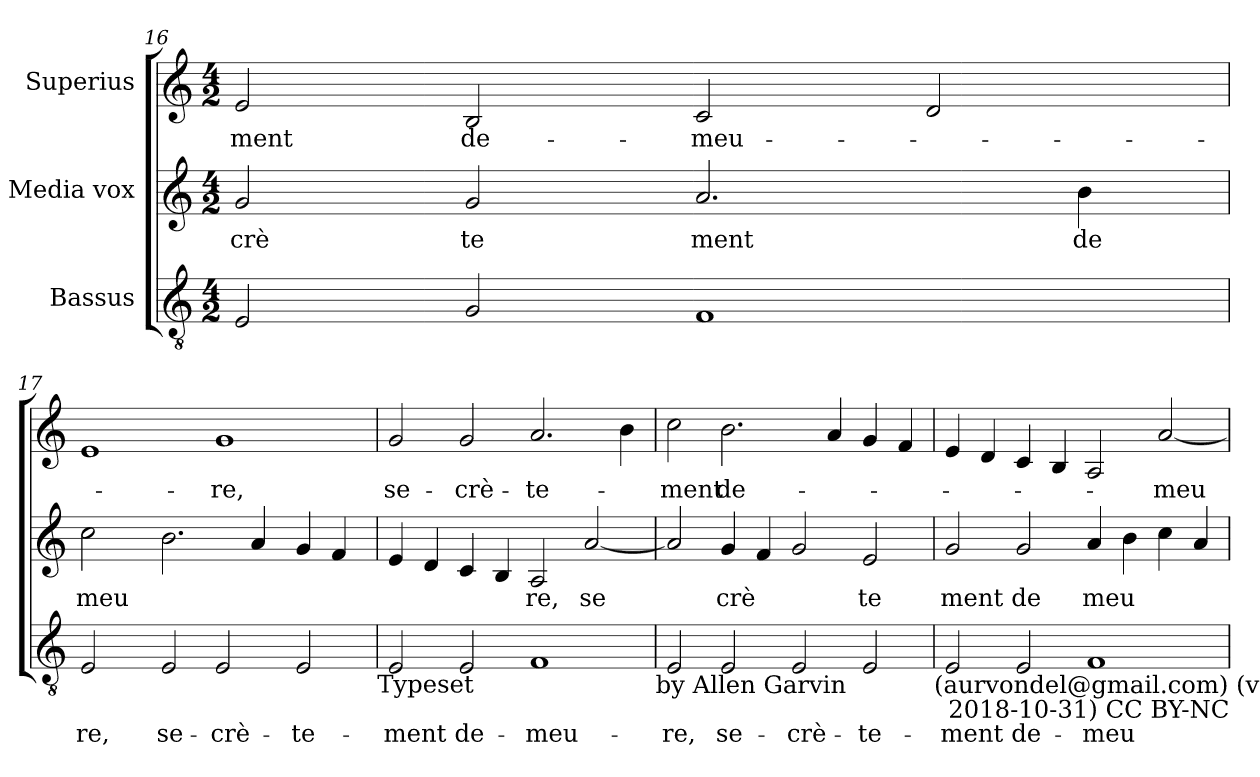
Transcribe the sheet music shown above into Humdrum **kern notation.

**kern	**text	**kern	**text	**kern	**text
*part3	*part3	*part2	*part2	*part1	*part1
*staff3	*staff3	*staff2	*staff2	*staff1	*staff1
*I"Bassus	*	*I"Media vox	*	*I"Superius	*
*clefGv2	*	*clefG2	*	*clefG2	*
*M4/2	*	*M4/2	*	*M4/2	*
=16	=16	=16	=16	=16	=16
!	!	!	!LO:LY:b:cj	!	!LO:LY:b:cj
2E/	.	2g/	crè	2e/	-ment
!	!	!	!LO:LY:b:cj	!	!LO:LY:b:cj
2G/	.	2g/	te	2B/	de-
!	!	!	!LO:LY:b:cj	!	!LO:LY:b
1F	.	2.a/	ment	2c/	-meu-
.	.	.	.	2d/	.
!	!	!	!LO:LY:b:cj	!	!
.	.	4b\	de	.	.
!!LO:LB:g=z
=17	=17	=17	=17	=17	=17
!	!LO:LY:b:cj	!	!LO:LY:b	!	!
*	*	*	*	*^	*
2E/	re,	2cc\	meu	1e	4ryy	.
.	.	.	.	.	16ryy	.
.	.	.	.	.	1ryy	.
!	!LO:LY:b:cj	!	!	!	!	!
2E/	se-	2.b\	.	.	.	.
!	!LO:LY:b:cj	!	!	!	!	!LO:LY:b:cj
2E/	-crè-	.	.	1g	.	-re,
.	.	4a/	.	.	.	.
.	.	.	.	.	2ryy	.
!	!LO:LY:b:cj	!	!	!	!	!
2E/	-te-	4g/	.	.	.	.
.	.	4f/	.	.	.	.
.	.	.	.	.	8.ryy	.
!LO:TX:b:t=Typeset	!	!	!	!	!	!
=18	=18	=18	=18	=18	=18	=18
!	!LO:LY:b:cj	!	!	!	!	!LO:LY:b:cj
*	*	*	*	*v	*v	*
2E/	-ment	4e/	.	2g/	se-
.	.	4d/	.	.	.
!	!LO:LY:b:cj	!	!	!	!LO:LY:b:cj
2E/	de-	4c/	.	2g/	-crè-
.	.	4B/	.	.	.
!	!LO:LY:b:cj	!	!LO:LY:b:cj	!	!LO:LY:b:cj
1F	-meu-	2A/	re,	2.a/	-te-
!	!	!	!LO:LY:b:cj	!	!
.	.	[<2a/	se	.	.
.	.	.	.	4b\	.
!LO:TX:b:t=by Allen Garvin	!	!	!	!	!
=19	=19	=19	=19	=19	=19
!	!LO:LY:b:cj	!	!	!	!LO:LY:b:cj
2E/	-re,	2a/]	.	2cc\	-ment
!	!LO:LY:b:cj	!	!LO:LY:b	!	!LO:LY:b:cj
2E/	se-	4g/	crè	2.b\	de-
.	.	4f/	.	.	.
!	!LO:LY:b:cj	!	!	!	!
2E/	-crè-	2g/	.	.	.
.	.	.	.	4a/	.
!	!LO:LY:b:cj	!	!LO:LY:b:cj	!	!
2E/	-te-	2e/	te	4g/	.
.	.	.	.	4f/	.
!LO:TX:b:t=(aurvondel@gmail.com) (ver.	!	!	!	!	!
=20	=20	=20	=20	=20	=20
!	!LO:LY:b:cj	!	!LO:LY:b:cj	!	!
2E/	-ment	2g/	ment	4e/	.
.	.	.	.	4d/	.
!	!LO:LY:b:cj	!	!LO:LY:b:cj	!	!
2E/	de-	2g/	de	4c/	.
.	.	.	.	4B/	.
!	!LO:LY:b:cj	!	!LO:LY:b	!	!
1F	-meu-	4a/	meu	2A/	.
.	.	4b\	.	.	.
!	!	!	!	!	!LO:LY:b
.	.	4cc\	.	[<2a/	-meu-
.	.	4a/	.	.	.
!LO:TX:b:t=2018-10-31) CC BY-NC	!	!	!	!	!
=	=	=	=	=	=
*-	*-	*-	*-	*-	*-
